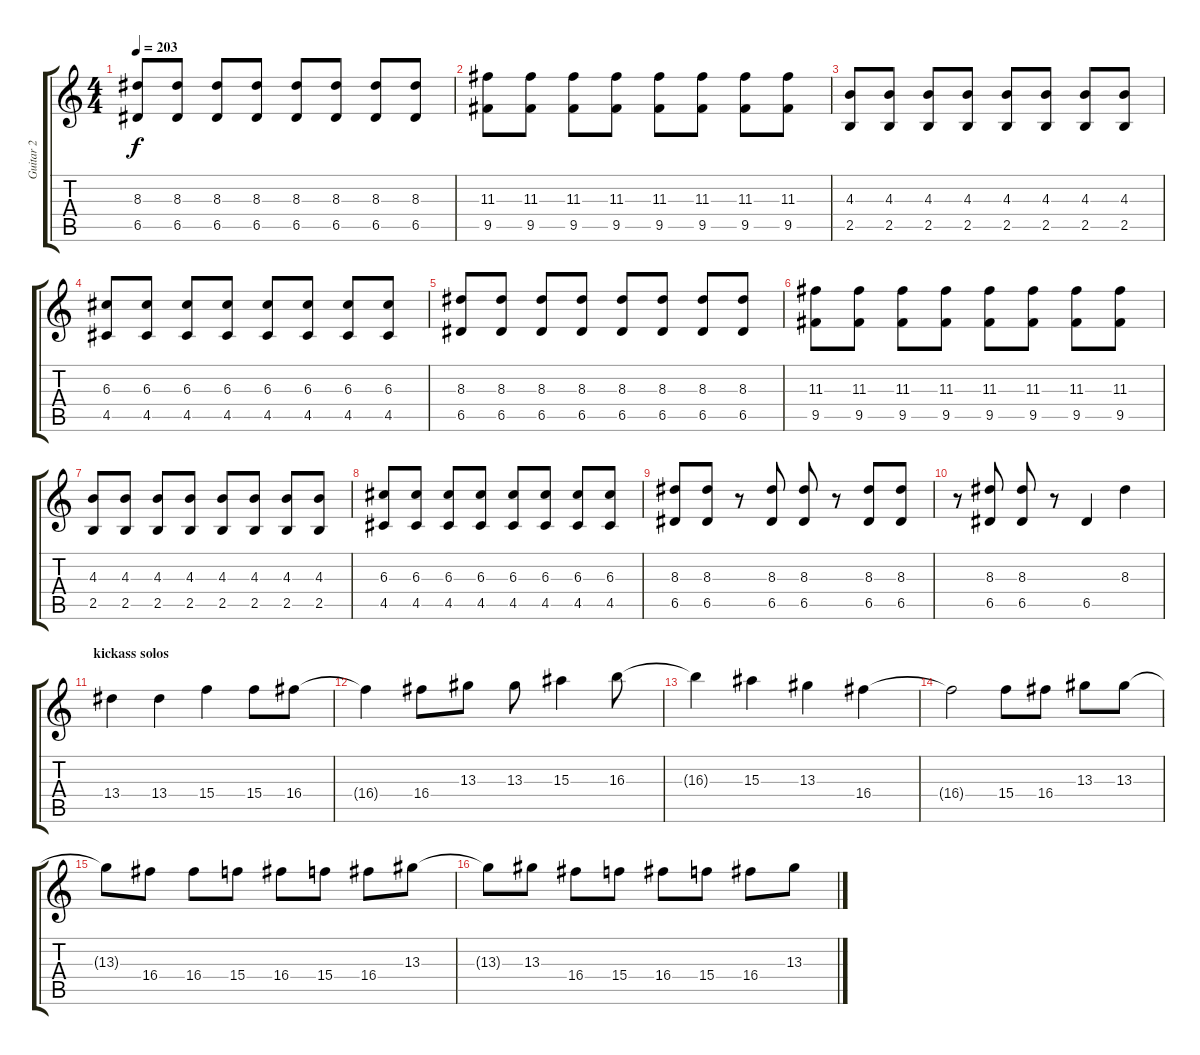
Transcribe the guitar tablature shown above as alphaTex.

\track ("Guitar 2" "Guitar 2") {instrument distortionguitar}
\staff {score tabs}
\tuning (E4 B3 G3 D3 A2 E2) {hide}
\ts (4 4)
\tempo 203
\clef g2
\ks c
(8.3 6.5).8{dy f} (8.3 6.5).8 (8.3 6.5).8 (8.3 6.5).8 (8.3 6.5).8 (8.3 6.5).8 (8.3 6.5).8 (8.3 6.5).8 |
(11.3 9.5).8 (11.3 9.5).8 (11.3 9.5).8 (11.3 9.5).8 (11.3 9.5).8 (11.3 9.5).8 (11.3 9.5).8 (11.3 9.5).8 |
(4.3 2.5).8 (4.3 2.5).8 (4.3 2.5).8 (4.3 2.5).8 (4.3 2.5).8 (4.3 2.5).8 (4.3 2.5).8 (4.3 2.5).8 |
(6.3 4.5).8 (6.3 4.5).8 (6.3 4.5).8 (6.3 4.5).8 (6.3 4.5).8 (6.3 4.5).8 (6.3 4.5).8 (6.3 4.5).8 |
(8.3 6.5).8 (8.3 6.5).8 (8.3 6.5).8 (8.3 6.5).8 (8.3 6.5).8 (8.3 6.5).8 (8.3 6.5).8 (8.3 6.5).8 |
(11.3 9.5).8 (11.3 9.5).8 (11.3 9.5).8 (11.3 9.5).8 (11.3 9.5).8 (11.3 9.5).8 (11.3 9.5).8 (11.3 9.5).8 |
(4.3 2.5).8 (4.3 2.5).8 (4.3 2.5).8 (4.3 2.5).8 (4.3 2.5).8 (4.3 2.5).8 (4.3 2.5).8 (4.3 2.5).8 |
(6.3 4.5).8 (6.3 4.5).8 (6.3 4.5).8 (6.3 4.5).8 (6.3 4.5).8 (6.3 4.5).8 (6.3 4.5).8 (6.3 4.5).8 |
(8.3 6.5).8 (8.3 6.5).8 r.8 (8.3 6.5).8 (8.3 6.5).8 r.8 (8.3 6.5).8 (8.3 6.5).8 |
r.8 (8.3 6.5).8 (8.3 6.5).8 r.8 6.5.4 8.3.4 |
\section ("" "kickass solos")
13.4.4 13.4.4 15.4.4 15.4.8 16.4.8 |
16.4{t}.4 16.4.8 13.3.8 13.3.8 15.3.4 16.3.8 |
16.3{t}.4 15.3.4 13.3.4 16.4.4 |
16.4{t}.2 15.4.8 16.4.8 13.3.8 13.3.8 |
13.3{t}.8 16.4.8 16.4.8 15.4.8 16.4.8 15.4.8 16.4.8 13.3.8 |
13.3{t}.8 13.3.8 16.4.8 15.4.8 16.4.8 15.4.8 16.4.8 13.3.8
